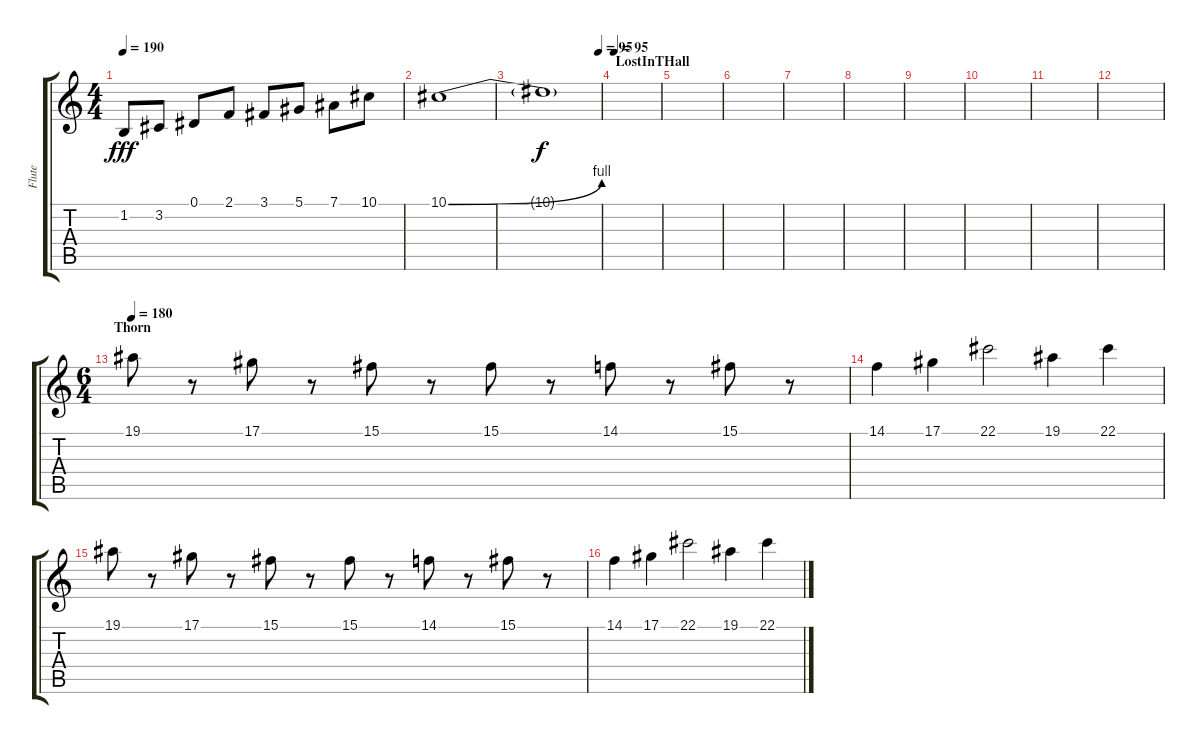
\track ("Flute" "Flute") {instrument flute}
\staff {score tabs}
\tuning (Eb4 Bb3 Gb3 Db3 Ab2 Eb2) {hide}
\ts (4 4)
\tempo 190
\clef g2
\ks c
1.2.8{dy fff} 3.2.8 0.1.8 2.1.8 3.1.8 5.1.8 7.1.8 10.1.8 |
10.1{be (bend 0 0 60 4)}.1{balance 11} |
\tempo (95 0.96875)
10.1{t}.1{dy f} |
\section ("" "LostInTHall")
\tempo 95
|
|
|
|
|
|
|
|
|
\ts (6 4)
\section ("" "Thorn")
\tempo 180
19.1.8{volume 10} r.8 17.1.8 r.8 15.1.8 r.8 15.1.8 r.8 14.1.8 r.8 15.1.8 r.8 |
14.1.4 17.1.4 22.1.2 19.1.4 22.1.4 |
19.1.8 r.8 17.1.8 r.8 15.1.8 r.8 15.1.8 r.8 14.1.8 r.8 15.1.8 r.8 |
14.1.4 17.1.4 22.1.2 19.1.4 22.1.4
